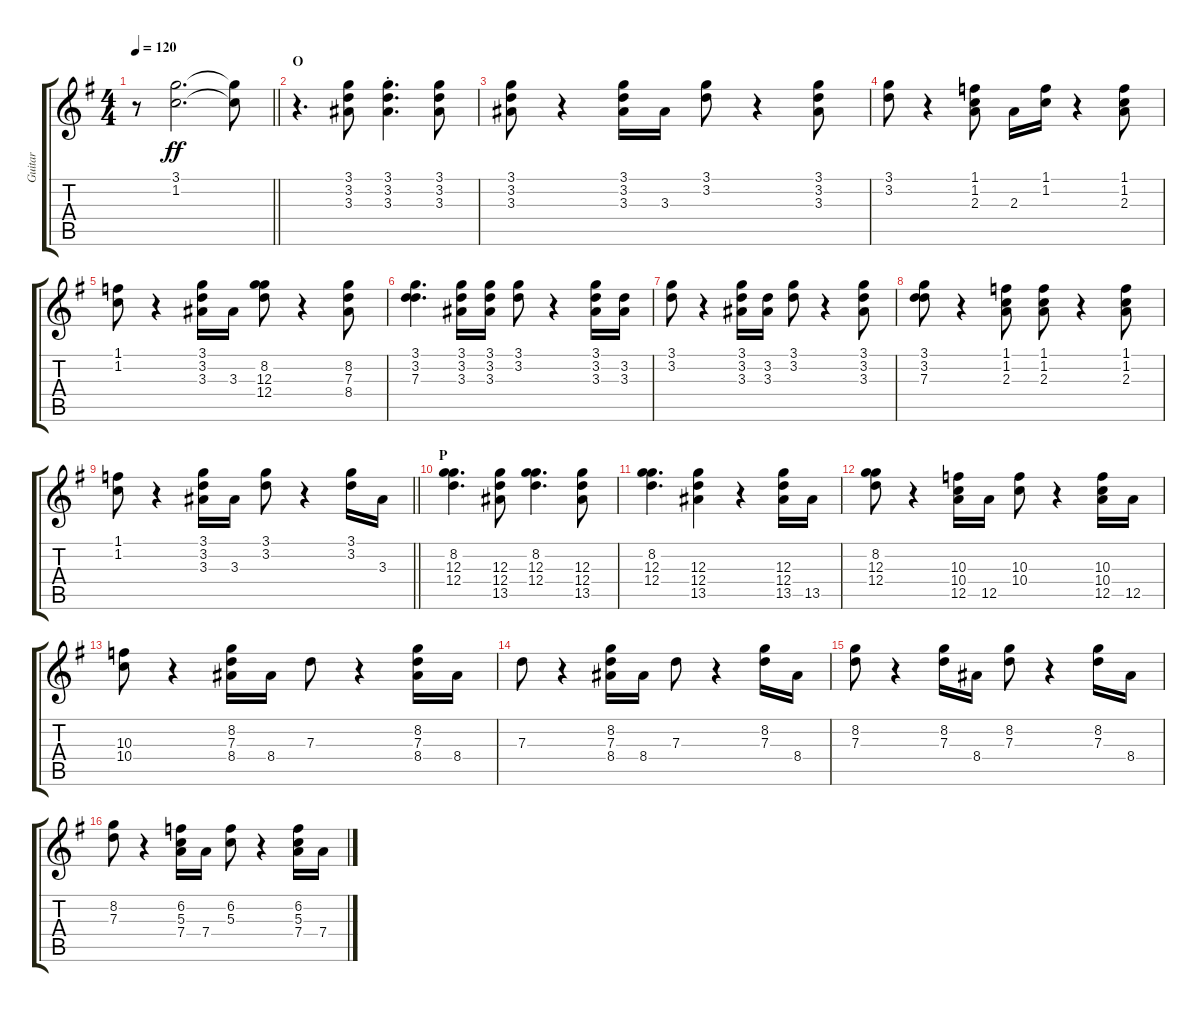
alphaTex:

\track ("Guitar" "Guitar") {instrument electricguitarclean}
\staff {score tabs}
\tuning (E4 B3 G3 D3 A2 E2) {hide}
\ts (4 4)
\tempo 120
\clef g2
\barLineRight lightlight
\ks g
r.8{dy ff} (3.1 1.2).2{d} (3.1{t} 1.2{t}).8 |
\section ("" "O")
r.4{d} (3.1 3.2 3.3).8 (3.1{st} 3.2{st} 3.3{st}).4{d} (3.1 3.2 3.3).8 |
(3.1 3.2 3.3).8 r.4 (3.1 3.2 3.3).16 3.3.16 (3.1 3.2).8 r.4 (3.1 3.2 3.3).8 |
(3.1 3.2).8 r.4 (1.1 1.2 2.3).8 2.3.16 (1.1 1.2).16 r.4 (1.1 1.2 2.3).8 |
(1.1 1.2).8 r.4 (3.1 3.2 3.3).16 3.3.16 (8.2 12.3 12.4).8 r.4 (8.2 7.3 8.4).8 |
(3.1 3.2 7.3).4{d} (3.1 3.2 3.3).16 (3.1 3.2 3.3).16 (3.1 3.2).8 r.4 (3.1 3.2 3.3).16 (3.2 3.3).16 |
(3.1 3.2).8 r.4 (3.1 3.2 3.3).16 (3.2 3.3).16 (3.1 3.2).8 r.4 (3.1 3.2 3.3).8 |
(3.1 3.2 7.3).8 r.4 (1.1 1.2 2.3).8 (1.1 1.2 2.3).8 r.4 (1.1 1.2 2.3).8 |
\barLineRight lightlight
(1.1 1.2).8 r.4 (3.1 3.2 3.3).16 3.3.16 (3.1 3.2).8 r.4 (3.1 3.2).16 3.3.16 |
\section ("" "P")
(8.2 12.3 12.4).4{d} (12.3 12.4 13.5).8 (8.2 12.3 12.4).4{d} (12.3 12.4 13.5).8 |
(8.2 12.3 12.4).4{d} (12.3 12.4 13.5).4 r.4 (12.3 12.4 13.5).16 13.5.16 |
(8.2 12.3 12.4).8 r.4 (10.3 10.4 12.5).16 12.5.16 (10.3 10.4).8 r.4 (10.3 10.4 12.5).16 12.5.16 |
(10.3 10.4).8 r.4 (8.2 7.3 8.4).16 8.4.16 7.3.8 r.4 (8.2 7.3 8.4).16 8.4.16 |
7.3.8 r.4 (8.2 7.3 8.4).16 8.4.16 7.3.8 r.4 (8.2 7.3).16 8.4.16 |
(8.2 7.3).8 r.4 (8.2 7.3).16 8.4.16 (8.2 7.3).8 r.4 (8.2 7.3).16 8.4.16 |
(8.2 7.3).8 r.4 (6.2 5.3 7.4).16 7.4.16 (6.2 5.3).8 r.4 (6.2 5.3 7.4).16 7.4.16
